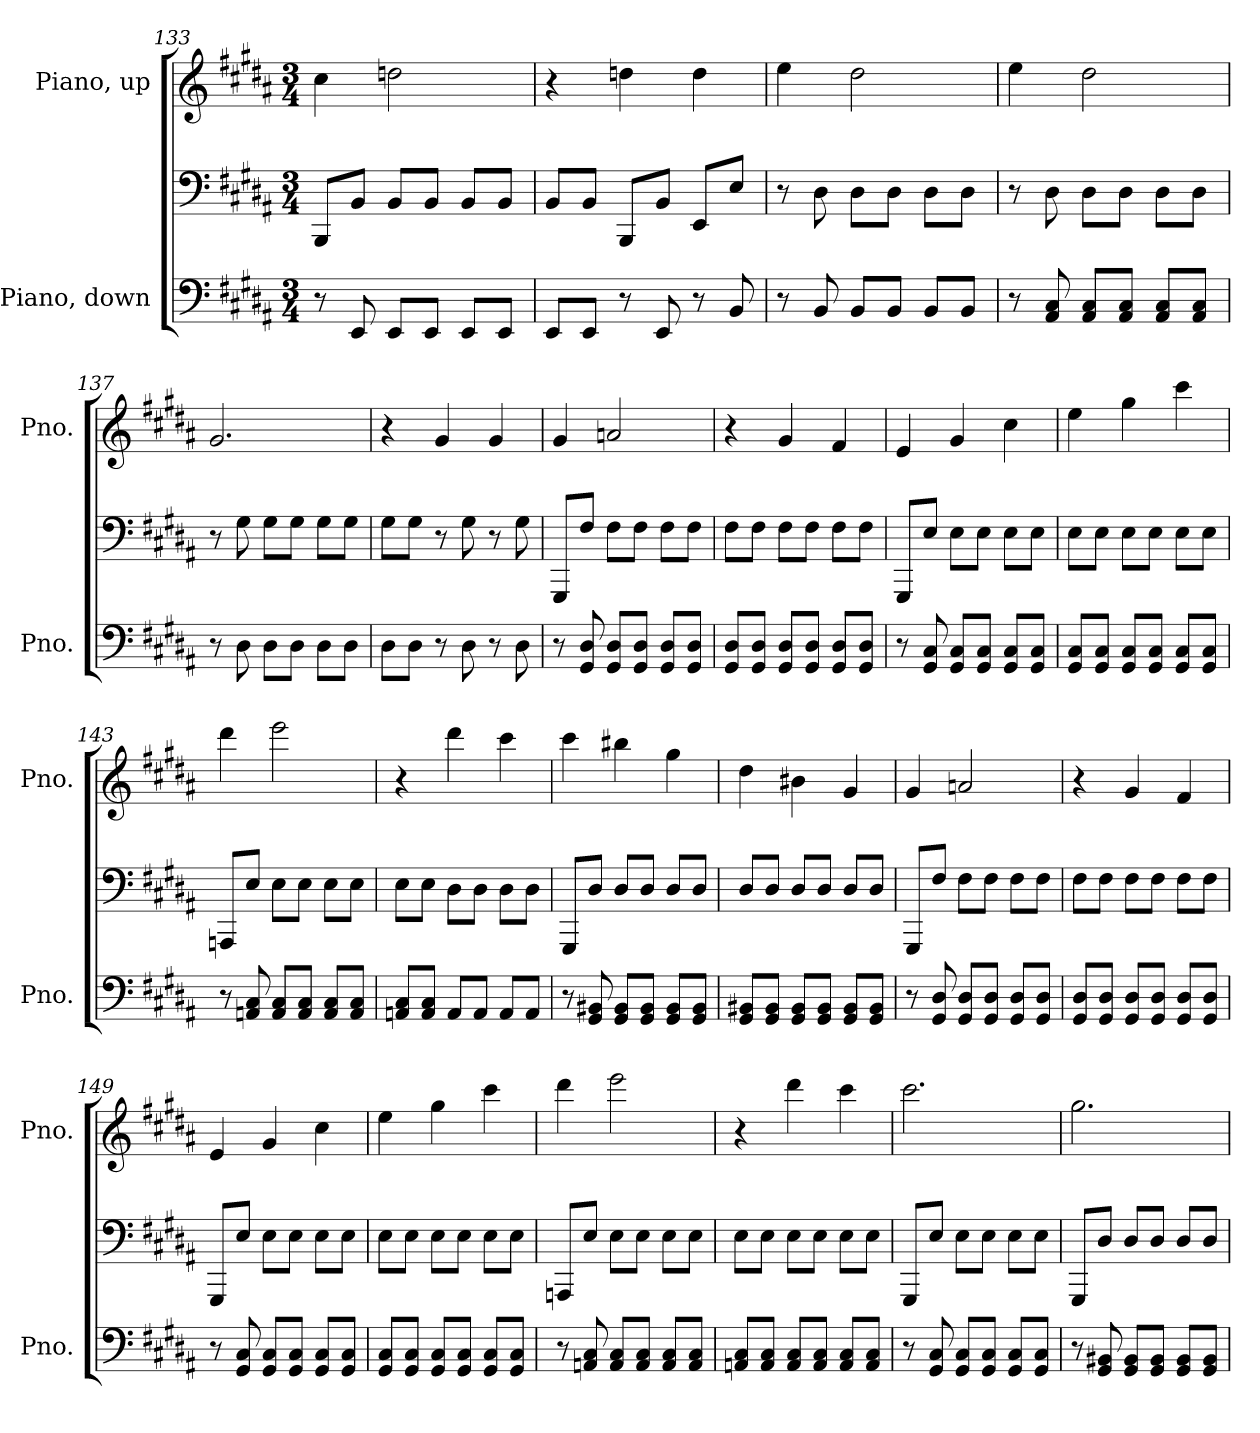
**kern	**kern	**kern
*part2	*part2	*part1
*staff3	*staff2	*staff1
*I"Piano, down	*	*I"Piano, up
*I'Pno.	*	*I'Pno.
*clefF4	*clefF4	*clefG2
*k[f#c#g#d#a#]	*k[f#c#g#d#a#]	*k[f#c#g#d#a#]
*M3/4	*M3/4	*M3/4
=133	=133	=133
8r	8BBB/L	4cc#\
8EE/	8BB/J	.
8EE/L	8BB/L	2ddn\
8EE/J	8BB/J	.
8EE/L	8BB/L	.
8EE/J	8BB/J	.
=134	=134	=134
8EE/L	8BB/L	4r
8EE/J	8BB/J	.
8r	8BBB/L	4ddn\
8EE/	8BB/J	.
8r	8EE/L	4dd\
8BB/	8E/J	.
!!LO:LB:g=z
=135	=135	=135
8r	8r	4ee\
8BB/	8D#\	.
8BB/L	8D#\L	2dd#\
8BB/J	8D#\J	.
8BB/L	8D#\L	.
8BB/J	8D#\J	.
=136	=136	=136
8r	8r	4ee\
8AA#/ 8C#/	8D#\	.
8AA#/ 8C#/L	8D#\L	2dd#\
8AA#/ 8C#/J	8D#\J	.
8AA#/ 8C#/L	8D#\L	.
8AA#/ 8C#/J	8D#\J	.
=137	=137	=137
8r	8r	2.g#/
8D#\	8G#\	.
8D#\L	8G#\L	.
8D#\J	8G#\J	.
8D#\L	8G#\L	.
8D#\J	8G#\J	.
=138	=138	=138
8D#\L	8G#\L	4r
8D#\J	8G#\J	.
8r	8r	4g#/
8D#\	8G#\	.
8r	8r	4g#/
8D#\	8G#\	.
=139	=139	=139
8r	8GGG#/L	4g#/
8GG#/ 8D#/	8F#/J	.
8GG#/ 8D#/L	8F#\L	2an/
8GG#/ 8D#/J	8F#\J	.
8GG#/ 8D#/L	8F#\L	.
8GG#/ 8D#/J	8F#\J	.
!!LO:LB:g=z
=140	=140	=140
8GG#/ 8D#/L	8F#\L	4r
8GG#/ 8D#/J	8F#\J	.
8GG#/ 8D#/L	8F#\L	4g#/
8GG#/ 8D#/J	8F#\J	.
8GG#/ 8D#/L	8F#\L	4f#/
8GG#/ 8D#/J	8F#\J	.
=141	=141	=141
8r	8GGG#/L	4e/
8GG#/ 8C#/	8E/J	.
8GG#/ 8C#/L	8E\L	4g#/
8GG#/ 8C#/J	8E\J	.
8GG#/ 8C#/L	8E\L	4cc#\
8GG#/ 8C#/J	8E\J	.
=142	=142	=142
8GG#/ 8C#/L	8E\L	4ee\
8GG#/ 8C#/J	8E\J	.
8GG#/ 8C#/L	8E\L	4gg#\
8GG#/ 8C#/J	8E\J	.
8GG#/ 8C#/L	8E\L	4ccc#\
8GG#/ 8C#/J	8E\J	.
=143	=143	=143
8r	8AAAn/L	4ddd#\
8AAn/ 8C#/	8E/J	.
8AA/ 8C#/L	8E\L	2eee\
8AA/ 8C#/J	8E\J	.
8AA/ 8C#/L	8E\L	.
8AA/ 8C#/J	8E\J	.
=144	=144	=144
8AAn/ 8C#/L	8E\L	4r
8AA/ 8C#/J	8E\J	.
8AA/L	8D#\L	4ddd#\
8AA/J	8D#\J	.
8AA/L	8D#\L	4ccc#\
8AA/J	8D#\J	.
!!LO:LB:g=z
=145	=145	=145
8r	8GGG#/L	4ccc#\
8GG#/ 8BB#X/	8D#/J	.
8GG#/ 8BB#/L	8D#/L	4bb#X\
8GG#/ 8BB#/J	8D#/J	.
8GG#/ 8BB#/L	8D#/L	4gg#\
8GG#/ 8BB#/J	8D#/J	.
=146	=146	=146
8GG#/ 8BB#X/L	8D#/L	4dd#\
8GG#/ 8BB#/J	8D#/J	.
8GG#/ 8BB#/L	8D#/L	4b#X\
8GG#/ 8BB#/J	8D#/J	.
8GG#/ 8BB#/L	8D#/L	4g#/
8GG#/ 8BB#/J	8D#/J	.
=147	=147	=147
8r	8GGG#/L	4g#/
8GG#/ 8D#/	8F#/J	.
8GG#/ 8D#/L	8F#\L	2an/
8GG#/ 8D#/J	8F#\J	.
8GG#/ 8D#/L	8F#\L	.
8GG#/ 8D#/J	8F#\J	.
=148	=148	=148
8GG#/ 8D#/L	8F#\L	4r
8GG#/ 8D#/J	8F#\J	.
8GG#/ 8D#/L	8F#\L	4g#/
8GG#/ 8D#/J	8F#\J	.
8GG#/ 8D#/L	8F#\L	4f#/
8GG#/ 8D#/J	8F#\J	.
=149	=149	=149
8r	8GGG#/L	4e/
8GG#/ 8C#/	8E/J	.
8GG#/ 8C#/L	8E\L	4g#/
8GG#/ 8C#/J	8E\J	.
8GG#/ 8C#/L	8E\L	4cc#\
8GG#/ 8C#/J	8E\J	.
!!LO:PB:g=z
=150	=150	=150
8GG#/ 8C#/L	8E\L	4ee\
8GG#/ 8C#/J	8E\J	.
8GG#/ 8C#/L	8E\L	4gg#\
8GG#/ 8C#/J	8E\J	.
8GG#/ 8C#/L	8E\L	4ccc#\
8GG#/ 8C#/J	8E\J	.
=151	=151	=151
8r	8AAAn/L	4ddd#\
8AAn/ 8C#/	8E/J	.
8AA/ 8C#/L	8E\L	2eee\
8AA/ 8C#/J	8E\J	.
8AA/ 8C#/L	8E\L	.
8AA/ 8C#/J	8E\J	.
=152	=152	=152
8AAn/ 8C#/L	8E\L	4r
8AA/ 8C#/J	8E\J	.
8AA/ 8C#/L	8E\L	4ddd#\
8AA/ 8C#/J	8E\J	.
8AA/ 8C#/L	8E\L	4ccc#\
8AA/ 8C#/J	8E\J	.
=153	=153	=153
8r	8GGG#/L	2.ccc#\
8GG#/ 8C#/	8E/J	.
8GG#/ 8C#/L	8E\L	.
8GG#/ 8C#/J	8E\J	.
8GG#/ 8C#/L	8E\L	.
8GG#/ 8C#/J	8E\J	.
=154	=154	=154
8r	8GGG#/L	2.gg#\
8GG#/ 8BB#X/	8D#/J	.
8GG#/ 8BB#/L	8D#/L	.
8GG#/ 8BB#/J	8D#/J	.
8GG#/ 8BB#/L	8D#/L	.
8GG#/ 8BB#/J	8D#/J	.
=	=	=
*-	*-	*-
